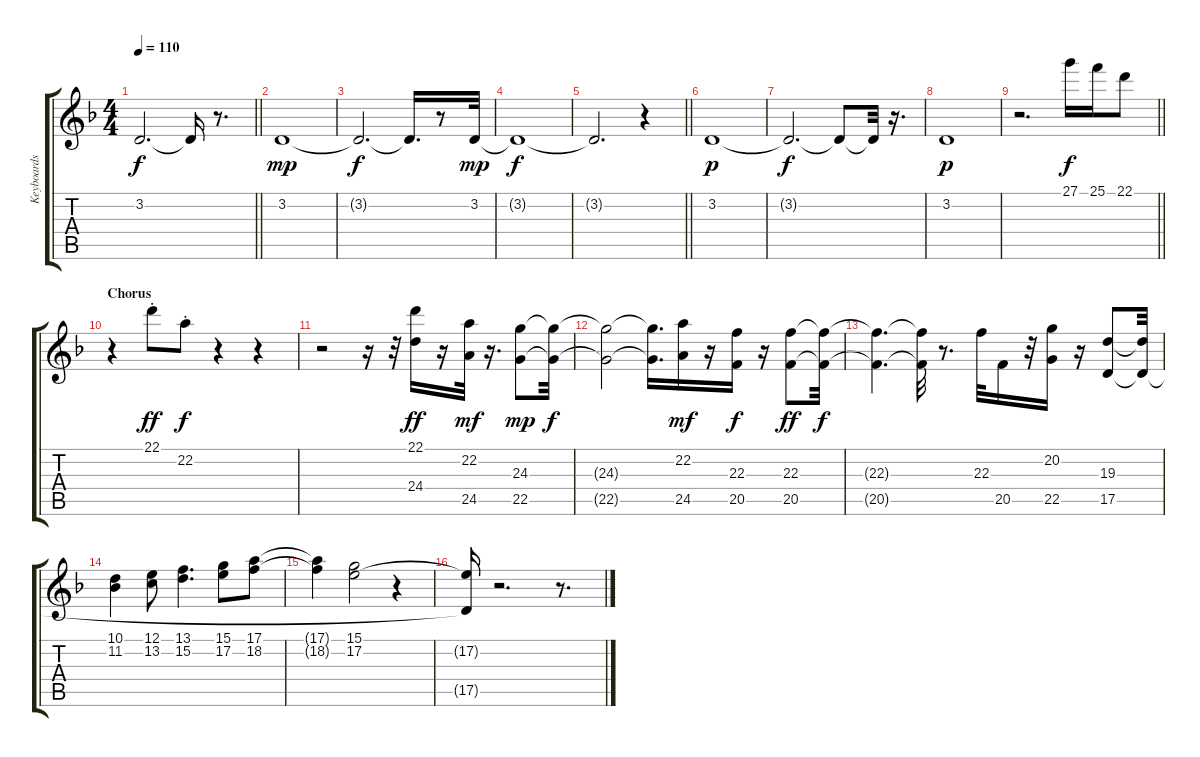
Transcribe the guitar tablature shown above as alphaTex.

\track ("Keyboards Lead" "Keyboards ") {instrument stringensemble1}
\staff {score tabs}
\tuning (E4 B3 G3 D3 A2 E2) {hide}
\ts (4 4)
\tempo 110
\clef g2
\barLineRight lightlight
\ks dminor
3.2{t}.2{d dy f} 3.2{t}.16 r.8{d} |
3.2.1{dy mp} |
3.2{t}.2{d dy f} 3.2{t}.16{d} r.8 3.2.32{dy mp} |
3.2{t}.1{dy f} |
\barLineRight lightlight
3.2{t}.2{d} r.4 |
3.2.1{dy p} |
3.2{t}.2{d dy f} 3.2{t}.8 3.2{t}.32 r.16{d} |
3.2.1{dy p} |
\barLineRight lightlight
r.2{d} 27.1.16{dy f} 25.1.16 22.1.8 |
\section ("" "Chorus")
r.4 22.1{st}.8{dy ff} 22.2{st}.8{dy f} r.4 r.4 |
r.2 r.16 r.32 (22.1 24.4).16{dy ff} r.16 (22.2 24.5).32{dy mf} r.16{d} (24.3 22.5).8{dy mp} (24.3{t} 22.5{t}).32{dy f} |
(24.3{t} 22.5{t}).2 (24.3{t} 22.5{t}).16{d} (22.2 24.5).16{dy mf} r.16 (22.3 20.5).16{dy f} r.16 (22.3 20.5).8{dy ff} (22.3{t} 20.5{t}).32{dy f} |
(22.3{t} 20.5{t}).4{d} (22.3{t} 20.5{t}).32 r.8{d} 22.3.32 20.5.16 r.32 (20.2 22.5).16 r.16 (19.3 17.5).8 (19.3{t} 17.5{t}).32 |
(10.1 11.2).4 (12.1 13.2).8 (13.1 15.2).4{d} (15.1 17.2).8 (17.1 18.2).8 |
(17.1{t} 18.2{t}).4 (15.1 17.2).2 r.4 |
(17.2{t} 17.5{t}).16 r.2{d} r.8{d}
